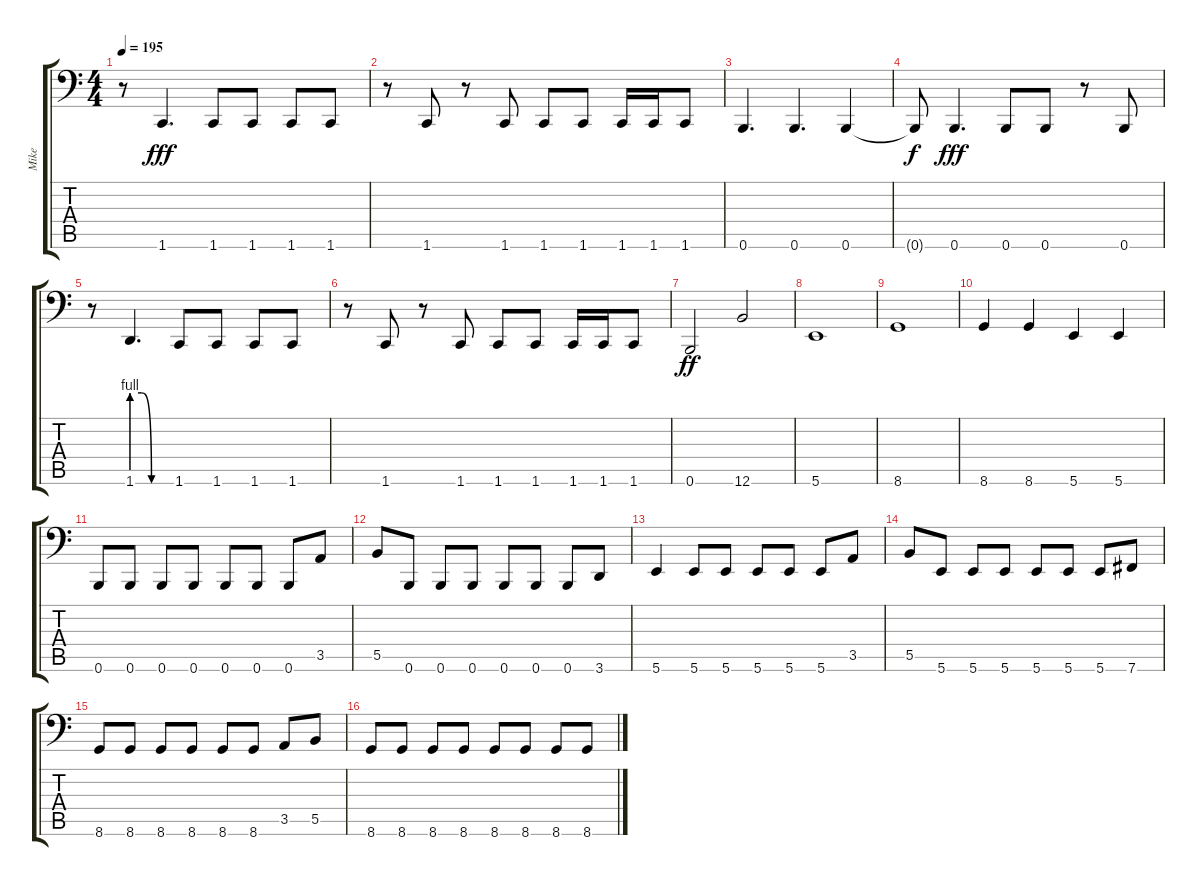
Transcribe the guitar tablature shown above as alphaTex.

\track ("Mike" "Mike") {instrument electricbassfinger}
\staff {score tabs}
\tuning (Db3 Ab2 E2 B1 Gb1 B0) {hide}
\ts (4 4)
\tempo 195
\clef f4
\ks c
r.8{dy fff} 1.6.4{d} 1.6.8 1.6.8 1.6.8 1.6.8 |
r.8 1.6.8 r.8 1.6.8 1.6.8 1.6.8 1.6.16 1.6.16 1.6.8 |
0.6.4{d} 0.6.4{d} 0.6.4 |
0.6{t}.8{dy f} 0.6.4{d dy fff} 0.6.8 0.6.8 r.8 0.6.8 |
r.8 1.6{be (custom 0 4 15 4 30 0 60 0)}.4{d} 1.6.8 1.6.8 1.6.8 1.6.8 |
r.8 1.6.8 r.8 1.6.8 1.6.8 1.6.8 1.6.16 1.6.16 1.6.8 |
0.6.2{dy ff} 12.6.2 |
5.6.1 |
8.6.1 |
8.6.4 8.6.4 5.6.4 5.6.4 |
0.6.8 0.6.8 0.6.8 0.6.8 0.6.8 0.6.8 0.6.8 3.5.8 |
5.5.8 0.6.8 0.6.8 0.6.8 0.6.8 0.6.8 0.6.8 3.6.8 |
5.6.4 5.6.8 5.6.8 5.6.8 5.6.8 5.6.8 3.5.8 |
5.5.8 5.6.8 5.6.8 5.6.8 5.6.8 5.6.8 5.6.8 7.6.8 |
8.6.8 8.6.8 8.6.8 8.6.8 8.6.8 8.6.8 3.5.8 5.5.8 |
8.6.8 8.6.8 8.6.8 8.6.8 8.6.8 8.6.8 8.6.8 8.6.8
